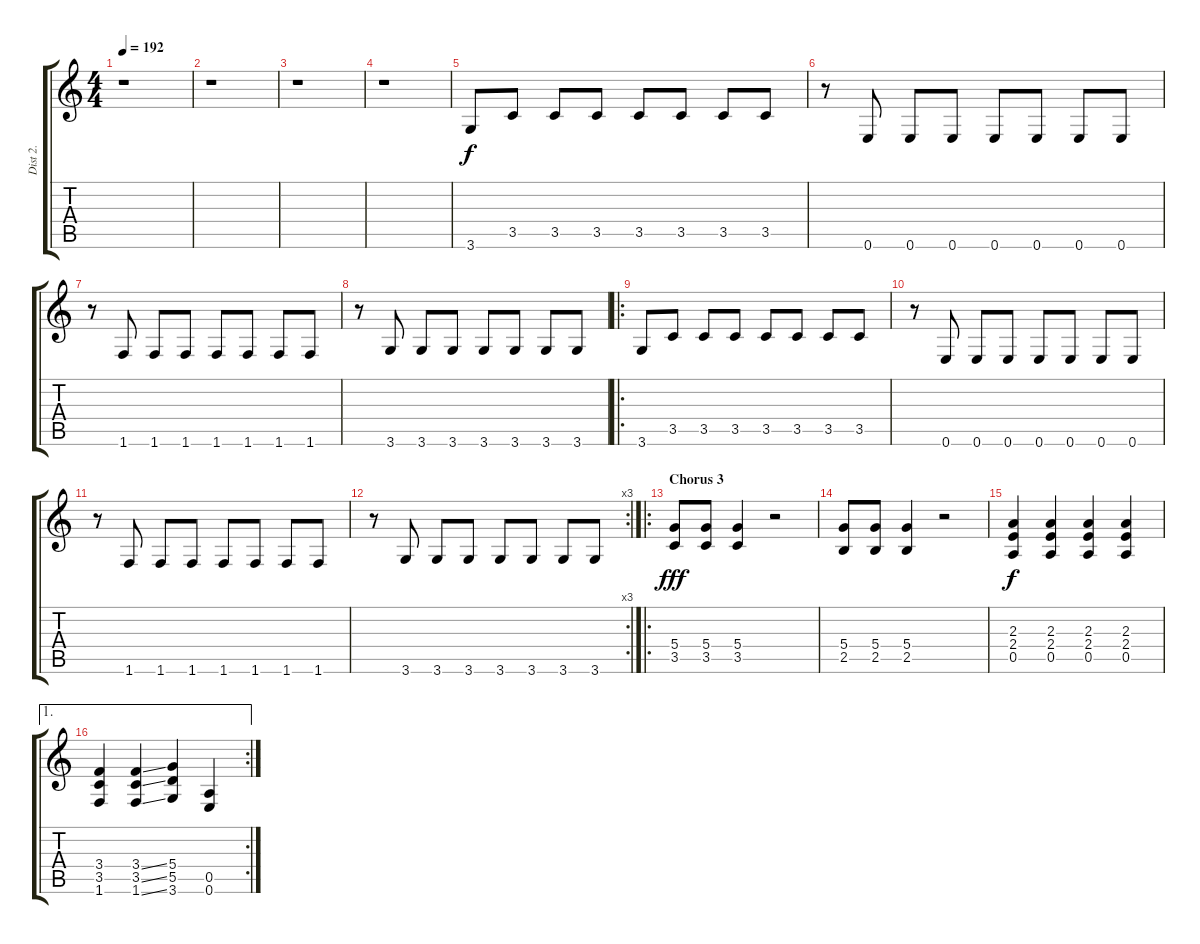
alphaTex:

\track ("Dist 2." "Dist 2.") {instrument overdrivenguitar}
\staff {score tabs}
\tuning (E4 B3 G3 D3 A2 E2) {hide}
\ts (4 4)
\tempo 192
\clef g2
\ks c
r.1{dy f} |
r.1 |
r.1 |
r.1 |
3.6.8 3.5.8 3.5.8 3.5.8 3.5.8 3.5.8 3.5.8 3.5.8 |
r.8 0.6.8 0.6.8 0.6.8 0.6.8 0.6.8 0.6.8 0.6.8 |
r.8 1.6.8 1.6.8 1.6.8 1.6.8 1.6.8 1.6.8 1.6.8 |
r.8 3.6.8 3.6.8 3.6.8 3.6.8 3.6.8 3.6.8 3.6.8 |
\ro
3.6.8 3.5.8 3.5.8 3.5.8 3.5.8 3.5.8 3.5.8 3.5.8 |
r.8 0.6.8 0.6.8 0.6.8 0.6.8 0.6.8 0.6.8 0.6.8 |
r.8 1.6.8 1.6.8 1.6.8 1.6.8 1.6.8 1.6.8 1.6.8 |
\rc 3
r.8 3.6.8 3.6.8 3.6.8 3.6.8 3.6.8 3.6.8 3.6.8 |
\ro
\section ("" "Chorus 3")
(5.4 3.5).8{dy fff} (5.4 3.5).8 (5.4 3.5).4 r.2 |
(5.4 2.5).8 (5.4 2.5).8 (5.4 2.5).4 r.2 |
(2.3 2.4 0.5).4{dy f} (2.3 2.4 0.5).4 (2.3 2.4 0.5).4 (2.3 2.4 0.5).4 |
\ae 1
\rc 2
(3.4 3.5 1.6).4 (3.4{ss} 3.5{ss} 1.6{ss}).4 (5.4 5.5 3.6).4 (0.5 0.6).4
